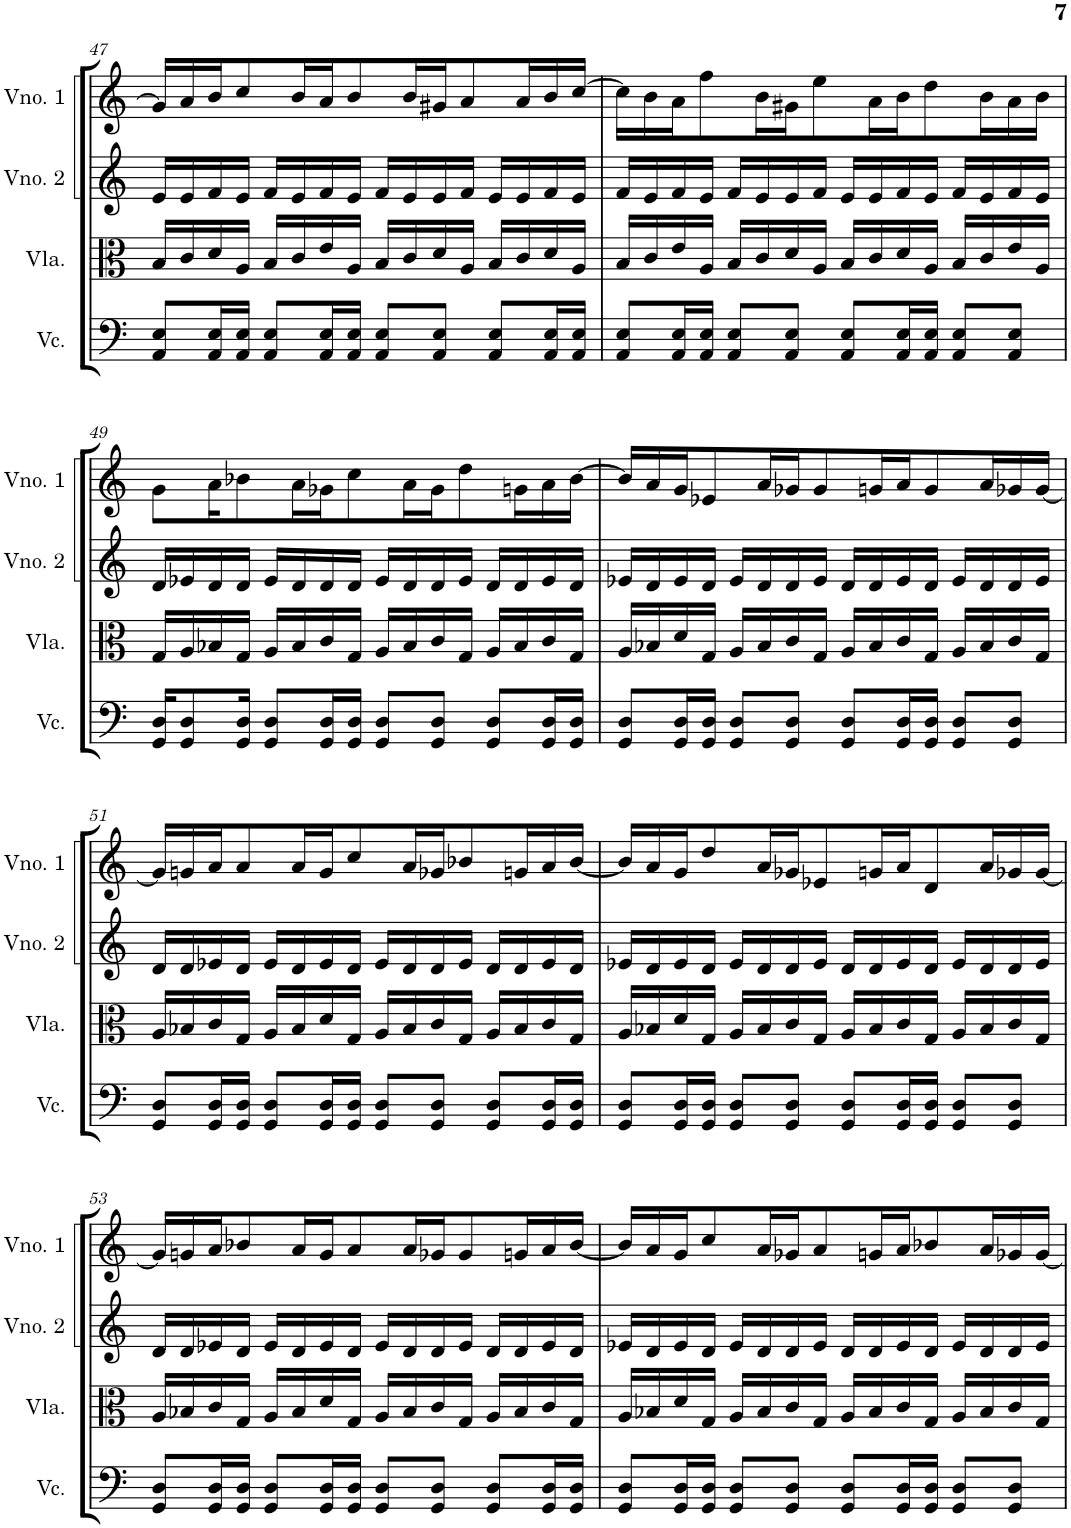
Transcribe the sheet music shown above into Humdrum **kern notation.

**kern	**kern	**kern	**kern
*part4	*part3	*part2	*part1
*staff4	*staff3	*staff2	*staff1
*I"Violoncelo	*I"Viola	*I"Violino 2	*I"Violino 1
*I'Vc.	*I'Vla.	*I'Vno. 2	*I'Vno. 1
!!LO:PB:g=z
*clefF4	*clefC3	*clefG2	*clefG2
*k[]	*k[]	*k[]	*k[]
*M4/4	*M4/4	*M4/4	*M4/4
=47	=47	=47	=47
8AA/ 8E/L	16B/LL	16e/LL	16g#/LL]
.	16c/	16e/	16a/
16AA/ 16E/L	16d/	16f/	16b/J
16AA/ 16E/JJ	16A/JJ	16e/JJ	8cc/
8AA/ 8E/L	16B/LL	16f/LL	.
.	16c/	16e/	16b/L
16AA/ 16E/L	16e/	16f/	16a/J
16AA/ 16E/JJ	16A/JJ	16e/JJ	8b/
8AA/ 8E/L	16B/LL	16f/LL	.
.	16c/	16e/	16b/L
8AA/ 8E/J	16d/	16e/	16g#X/J
.	16A/JJ	16f/JJ	8a/
8AA/ 8E/L	16B/LL	16e/LL	.
.	16c/	16e/	16a/L
16AA/ 16E/L	16d/	16f/	16b/
16AA/ 16E/JJ	16A/JJ	16e/JJ	[16cc/JJ
=48	=48	=48	=48
8AA/ 8E/L	16B/LL	16f/LL	16cc\LL]
.	16c/	16e/	16b\
16AA/ 16E/L	16e/	16f/	16a\J
16AA/ 16E/JJ	16A/JJ	16e/JJ	8ff\
8AA/ 8E/L	16B/LL	16f/LL	.
.	16c/	16e/	16b\L
8AA/ 8E/J	16d/	16e/	16g#X\J
.	16A/JJ	16f/JJ	8ee\
8AA/ 8E/L	16B/LL	16e/LL	.
.	16c/	16e/	16a\L
16AA/ 16E/L	16d/	16f/	16b\J
16AA/ 16E/JJ	16A/JJ	16e/JJ	8dd\
8AA/ 8E/L	16B/LL	16f/LL	.
.	16c/	16e/	16b\L
8AA/ 8E/J	16e/	16f/	16a\
.	16A/JJ	16e/JJ	16b\JJ
!!LO:LB:g=z
=49	=49	=49	=49
16GG/ 16D/KL	16G/LL	16d/LL	8g\L
8GG/ 8D/	16A/	16e-X/	.
.	16B-X/	16d/	16a\K
16GG/ 16D/Jk	16G/JJ	16d/JJ	8b-X\
8GG/ 8D/L	16A/LL	16e-/LL	.
.	16B-/	16d/	16a\L
16GG/ 16D/L	16c/	16d/	16g-X\J
16GG/ 16D/JJ	16G/JJ	16d/JJ	8cc\
8GG/ 8D/L	16A/LL	16e-/LL	.
.	16B-/	16d/	16a\L
8GG/ 8D/J	16c/	16d/	16g-\J
.	16G/JJ	16e-/JJ	8dd\
8GG/ 8D/L	16A/LL	16d/LL	.
.	16B-/	16d/	16gn\L
16GG/ 16D/L	16c/	16e-/	16a\
16GG/ 16D/JJ	16G/JJ	16d/JJ	[16b-\JJ
=50	=50	=50	=50
8GG/ 8D/L	16A/LL	16e-X/LL	16b-/LL]
.	16B-X/	16d/	16a/
16GG/ 16D/L	16d/	16e-/	16g/J
16GG/ 16D/JJ	16G/JJ	16d/JJ	8e-X/
8GG/ 8D/L	16A/LL	16e-/LL	.
.	16B-/	16d/	16a/L
8GG/ 8D/J	16c/	16d/	16g-X/J
.	16G/JJ	16e-/JJ	8g-/
8GG/ 8D/L	16A/LL	16d/LL	.
.	16B-/	16d/	16gn/L
16GG/ 16D/L	16c/	16e-/	16a/J
16GG/ 16D/JJ	16G/JJ	16d/JJ	8g/
8GG/ 8D/L	16A/LL	16e-/LL	.
.	16B-/	16d/	16a/L
8GG/ 8D/J	16c/	16d/	16g-X/
.	16G/JJ	16e-/JJ	[16g-/JJ
!!LO:LB:g=z
=51	=51	=51	=51
8GG/ 8D/L	16A/LL	16d/LL	16g-/LL]
.	16B-X/	16d/	16gn/
16GG/ 16D/L	16c/	16e-X/	16a/J
16GG/ 16D/JJ	16G/JJ	16d/JJ	8a/
8GG/ 8D/L	16A/LL	16e-/LL	.
.	16B-/	16d/	16a/L
16GG/ 16D/L	16d/	16e-/	16g/J
16GG/ 16D/JJ	16G/JJ	16d/JJ	8cc/
8GG/ 8D/L	16A/LL	16e-/LL	.
.	16B-/	16d/	16a/L
8GG/ 8D/J	16c/	16d/	16g-X/J
.	16G/JJ	16e-/JJ	8b-X/
8GG/ 8D/L	16A/LL	16d/LL	.
.	16B-/	16d/	16gn/L
16GG/ 16D/L	16c/	16e-/	16a/
16GG/ 16D/JJ	16G/JJ	16d/JJ	[16b-/JJ
=52	=52	=52	=52
8GG/ 8D/L	16A/LL	16e-X/LL	16b-/LL]
.	16B-X/	16d/	16a/
16GG/ 16D/L	16d/	16e-/	16g/J
16GG/ 16D/JJ	16G/JJ	16d/JJ	8dd/
8GG/ 8D/L	16A/LL	16e-/LL	.
.	16B-/	16d/	16a/L
8GG/ 8D/J	16c/	16d/	16g-X/J
.	16G/JJ	16e-/JJ	8e-X/
8GG/ 8D/L	16A/LL	16d/LL	.
.	16B-/	16d/	16gn/L
16GG/ 16D/L	16c/	16e-/	16a/J
16GG/ 16D/JJ	16G/JJ	16d/JJ	8d/
8GG/ 8D/L	16A/LL	16e-/LL	.
.	16B-/	16d/	16a/L
8GG/ 8D/J	16c/	16d/	16g-X/
.	16G/JJ	16e-/JJ	[16g-/JJ
!!LO:LB:g=z
=53	=53	=53	=53
8GG/ 8D/L	16A/LL	16d/LL	16g-/LL]
.	16B-X/	16d/	16gn/
16GG/ 16D/L	16c/	16e-X/	16a/J
16GG/ 16D/JJ	16G/JJ	16d/JJ	8b-X/
8GG/ 8D/L	16A/LL	16e-/LL	.
.	16B-/	16d/	16a/L
16GG/ 16D/L	16d/	16e-/	16g/J
16GG/ 16D/JJ	16G/JJ	16d/JJ	8a/
8GG/ 8D/L	16A/LL	16e-/LL	.
.	16B-/	16d/	16a/L
8GG/ 8D/J	16c/	16d/	16g-X/J
.	16G/JJ	16e-/JJ	8g-/
8GG/ 8D/L	16A/LL	16d/LL	.
.	16B-/	16d/	16gn/L
16GG/ 16D/L	16c/	16e-/	16a/
16GG/ 16D/JJ	16G/JJ	16d/JJ	[16b-/JJ
=54	=54	=54	=54
8GG/ 8D/L	16A/LL	16e-X/LL	16b-/LL]
.	16B-X/	16d/	16a/
16GG/ 16D/L	16d/	16e-/	16g/J
16GG/ 16D/JJ	16G/JJ	16d/JJ	8cc/
8GG/ 8D/L	16A/LL	16e-/LL	.
.	16B-/	16d/	16a/L
8GG/ 8D/J	16c/	16d/	16g-X/J
.	16G/JJ	16e-/JJ	8a/
8GG/ 8D/L	16A/LL	16d/LL	.
.	16B-/	16d/	16gn/L
16GG/ 16D/L	16c/	16e-/	16a/J
16GG/ 16D/JJ	16G/JJ	16d/JJ	8b-X/
8GG/ 8D/L	16A/LL	16e-/LL	.
.	16B-/	16d/	16a/L
8GG/ 8D/J	16c/	16d/	16g-X/
.	16G/JJ	16e-/JJ	[16g-/JJ
=	=	=	=
*-	*-	*-	*-
